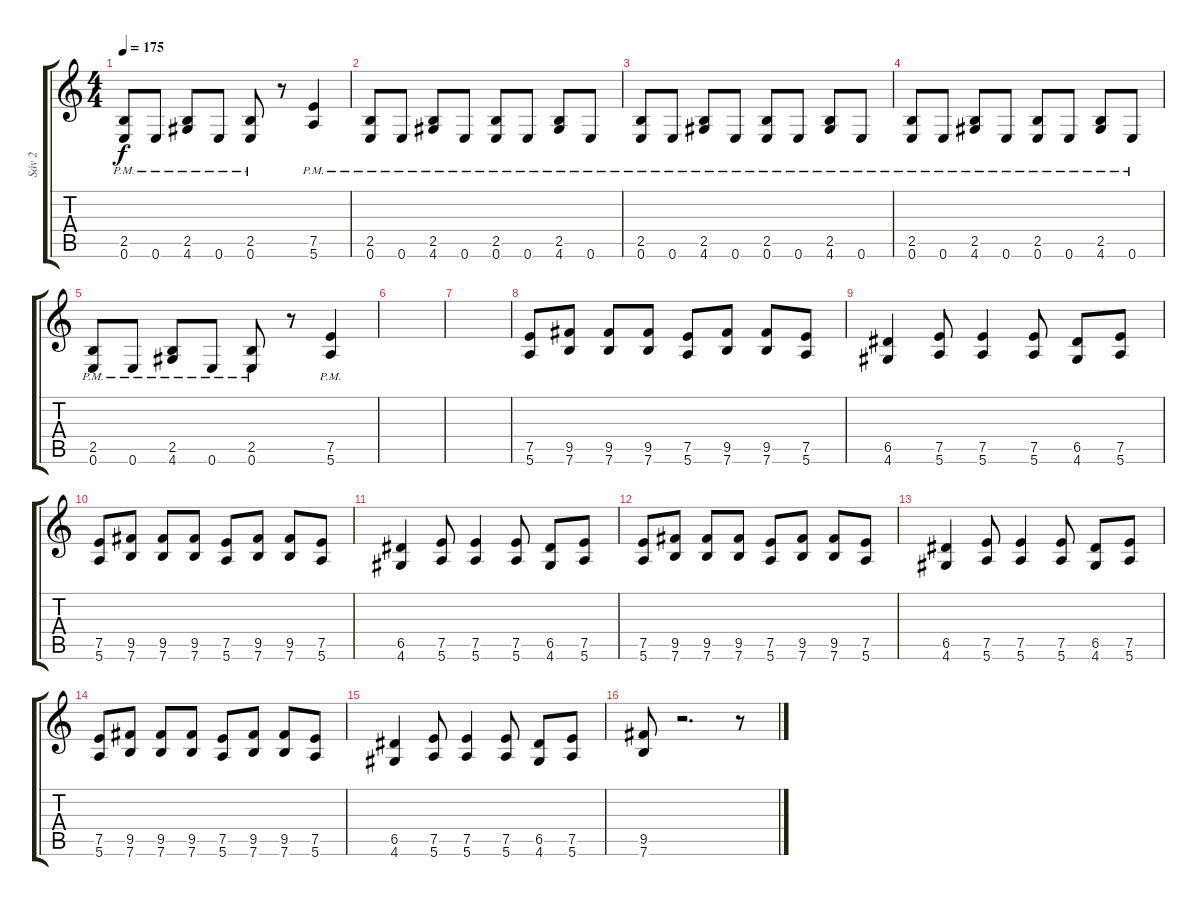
\track ("Sáv 2" "Sáv 2") {instrument distortionguitar}
\staff {score tabs}
\tuning (E4 B3 G3 D3 A2 E2) {hide}
\ts (4 4)
\tempo 175
\clef g2
\ks c
(2.5 0.6{pm}).8{dy f} 0.6{pm}.8 (2.5 4.6{pm}).8 0.6{pm}.8 (2.5 0.6{pm}).8 r.8 (7.5 5.6{pm}).4 |
(2.5 0.6{pm}).8 0.6{pm}.8 (2.5 4.6{pm}).8 0.6{pm}.8 (2.5 0.6{pm}).8 0.6{pm}.8 (2.5 4.6{pm}).8 0.6{pm}.8 |
(2.5 0.6{pm}).8 0.6{pm}.8 (2.5 4.6{pm}).8 0.6{pm}.8 (2.5 0.6{pm}).8 0.6{pm}.8 (2.5 4.6{pm}).8 0.6{pm}.8 |
(2.5 0.6{pm}).8 0.6{pm}.8 (2.5 4.6{pm}).8 0.6{pm}.8 (2.5 0.6{pm}).8 0.6{pm}.8 (2.5 4.6{pm}).8 0.6{pm}.8 |
(2.5 0.6{pm}).8 0.6{pm}.8 (2.5 4.6{pm}).8 0.6{pm}.8 (2.5 0.6{pm}).8 r.8 (7.5 5.6{pm}).4 |
|
|
(7.5 5.6).8 (9.5 7.6).8 (9.5 7.6).8 (9.5 7.6).8 (7.5 5.6).8 (9.5 7.6).8 (9.5 7.6).8 (7.5 5.6).8 |
(6.5 4.6).4 (7.5 5.6).8 (7.5 5.6).4 (7.5 5.6).8 (6.5 4.6).8 (7.5 5.6).8 |
(7.5 5.6).8 (9.5 7.6).8 (9.5 7.6).8 (9.5 7.6).8 (7.5 5.6).8 (9.5 7.6).8 (9.5 7.6).8 (7.5 5.6).8 |
(6.5 4.6).4 (7.5 5.6).8 (7.5 5.6).4 (7.5 5.6).8 (6.5 4.6).8 (7.5 5.6).8 |
(7.5 5.6).8 (9.5 7.6).8 (9.5 7.6).8 (9.5 7.6).8 (7.5 5.6).8 (9.5 7.6).8 (9.5 7.6).8 (7.5 5.6).8 |
(6.5 4.6).4 (7.5 5.6).8 (7.5 5.6).4 (7.5 5.6).8 (6.5 4.6).8 (7.5 5.6).8 |
(7.5 5.6).8 (9.5 7.6).8 (9.5 7.6).8 (9.5 7.6).8 (7.5 5.6).8 (9.5 7.6).8 (9.5 7.6).8 (7.5 5.6).8 |
(6.5 4.6).4 (7.5 5.6).8 (7.5 5.6).4 (7.5 5.6).8 (6.5 4.6).8 (7.5 5.6).8 |
(9.5 7.6).8 r.2{d} r.8
